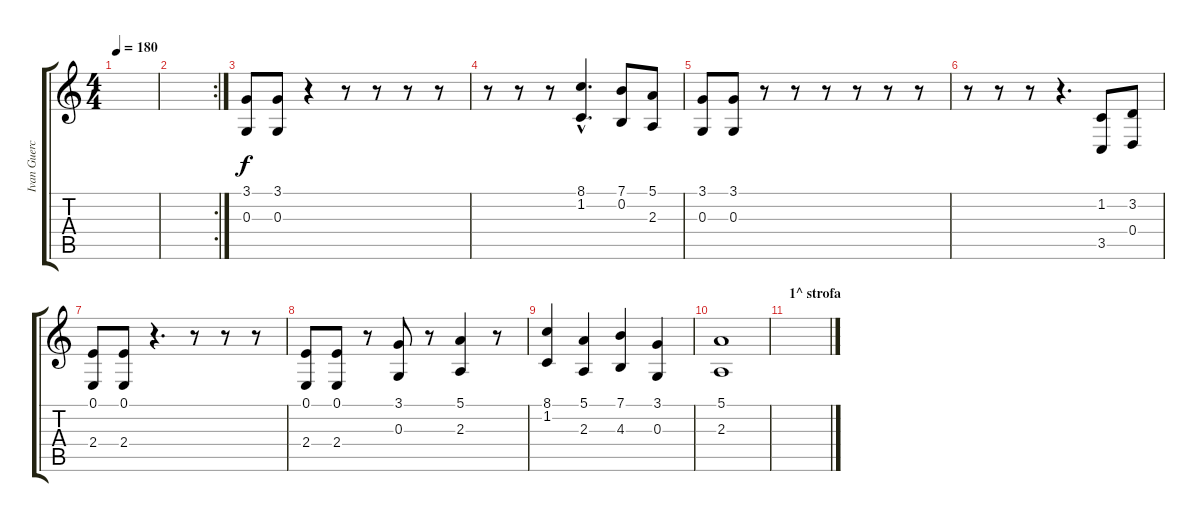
\track ("Ivan Guercio Troio" "Ivan Guerc") {instrument brasssection}
\staff {score tabs}
\tuning (E4 B3 G3 D3 A2 E2) {hide}
\ts (4 4)
\tempo 180
\clef g2
\ks c
|
\rc 2
|
(3.1 0.3).8 (3.1 0.3).8 r.4 r.8 r.8 r.8 r.8 |
r.8 r.8 r.8 (8.1{hac} 1.2{hac}).4{d} (7.1 0.2).8 (5.1 2.3).8 |
(3.1 0.3).8 (3.1 0.3).8 r.8 r.8 r.8 r.8 r.8 r.8 |
r.8 r.8 r.8 r.4{d} (1.2 3.5).8 (3.2 0.4).8 |
(0.1 2.4).8 (0.1 2.4).8 r.4{d} r.8 r.8 r.8 |
(0.1 2.4).8 (0.1 2.4).8 r.8 (3.1 0.3).8 r.8 (5.1 2.3).4 r.8 |
(8.1 1.2).4 (5.1 2.3).4 (7.1 4.3).4 (3.1 0.3).4 |
(5.1 2.3).1 |
\section ("" "1^ strofa")
